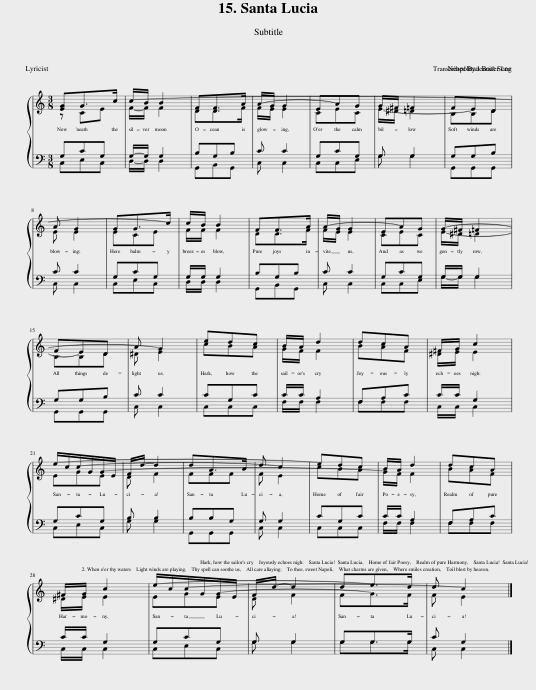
X:1
%%score { ( 1 2 ) | ( 3 4 ) }
L:1/8
M:3/8
I:linebreak $
K:C
V:1 treble
V:2 treble
V:3 bass
V:4 bass
V:1
 [EG]G>c | c/-B/ B2 | FF>A | A/-G/ G2 | EAG | %5
 G/^F/ =F2 | FED |$ A G2 | GG>c | c/B/ B2 | %10
 FF>A | A/-G/ G2 | EAG | G/-^F/ =F2 |$ FED | %15
 A G2 | edc | B/A/ d2 | dcA | ^F/G/ c2 |$ %20
 e/-c/c/-G/G/-E/ | F/d/- d2 | dA>B | d c2 | edc | %25
 B/A/ d2 | dcA |$ ^F/G/ c2 | e/-c/c/-G/G/-E/ | F/d/- d2 | %30
 de>d | d c2 |] %32
V:2
 z CE | F/-F/ F2 | DD>F | F/E/ E2 | CEC | %5
 E/-^D/ =D2 | B,B,D |$ E E2 | ECE | F/F/ F2 | %10
 DD>F | F/E/ E2 | CEC | E/-^D/ =D2 |$ B,B,D | %15
 ^D E2 | cBA | G/F/ F2 | BAF | ^D/E/ E2 |$ %20
 EGE | D F2 | FFF | F E2 | cBA | %25
 G/F/ F2 | BAF |$ ^D/E/ E2 | EGE | D F2 | %30
 FG>F | F E2 |] %32
V:3
 G,CG, | G,/-G,/ G,2 | B,G,B, | C C2 | G,CG, | %5
 G, G,2 | G,G,B, |$ C C2 | G,CG, | G,/G,/ G,2 | %10
 B,G,B, | C C2 | G,CG, | G,/G,/ G,2 |$ G,G,B, | %15
 C C2 | CG,C | C/C/ A,2 | F,A,C | C/C/ G,2 |$ %20
 G,CG, | B, B,2 | B,B,G, | G, G,2 | CG,C | %25
 C/C/ A,2 | F,A,C |$ C/C/ G,2 | G,CG, | G, G,2 | %30
 G,G,>G, | C G,2 |] %32
V:4
 C,E,C, | D,/-D,/ D,2 | G,,B,,G,, | C, C,2 | C,C,E, | %5
 G, G,2 | G,,G,,G,, |$ C, C,2 | C,E,C, | D,/D,/ D,2 | %10
 G,,B,,G,, | C, C,2 | C,C,E, | G,/-G,/ G,2 |$ G,,G,,G,, | %15
 C, C,2 | C,C,C, | F,/F,/ F,2 | F,F,F, | C,/C,/ C,2 |$ %20
 C,E,C, | G, G,2 | G,,G,,G,, | C, C,2 | C,C,C, | %25
 F,/F,/ F,2 | F,F,F, |$ C,/C,/ C,2 | C,E,C, | G, G,2 | %30
 G,G,>G, | C, C,2 |] %32
